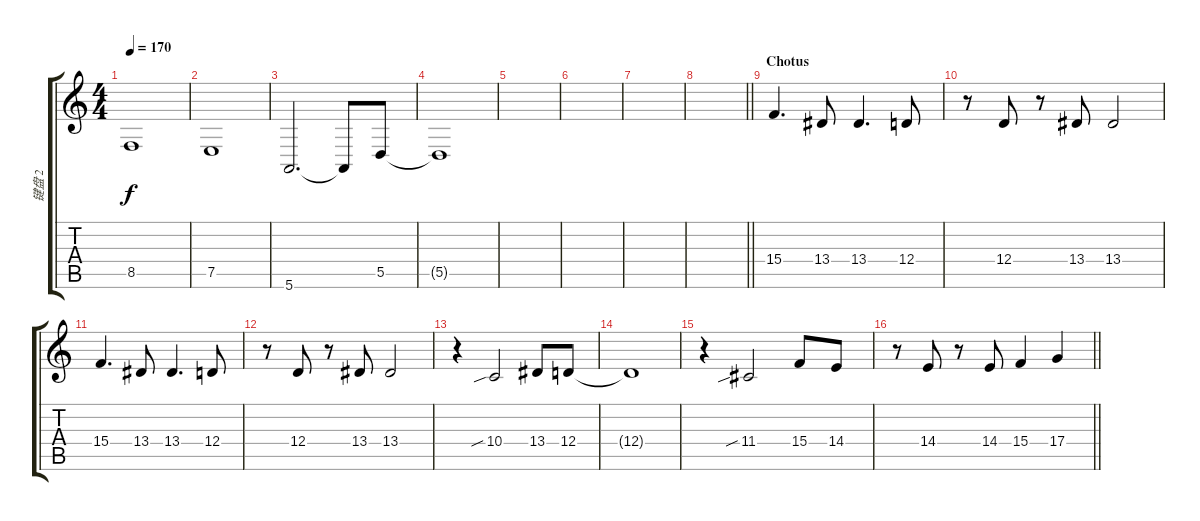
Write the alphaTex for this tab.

\track ("键盘 2" "键盘 2") {instrument tenorsax}
\staff {score tabs}
\tuning (E4 B3 G3 D3 A2 E2) {hide}
\ts (4 4)
\tempo 170
\clef g2
\ks c
8.5.1{dy f} |
7.5.1 |
5.6.2{d} 5.6{t}.8 5.5.8 |
5.5{t}.1 |
|
|
|
\barLineRight lightlight
|
\section ("" "Chotus")
15.4.4{d} 13.4.8 13.4.4{d} 12.4.8 |
r.8 12.4.8 r.8 13.4.8 13.4.2 |
15.4.4{d} 13.4.8 13.4.4{d} 12.4.8 |
r.8 12.4.8 r.8 13.4.8 13.4.2 |
r.4 10.4{sib}.2 13.4.8 12.4.8 |
12.4{t}.1 |
r.4 11.4{sib}.2 15.4.8 14.4.8 |
\barLineRight lightlight
r.8 14.4.8 r.8 14.4.8 15.4.4 17.4.4
